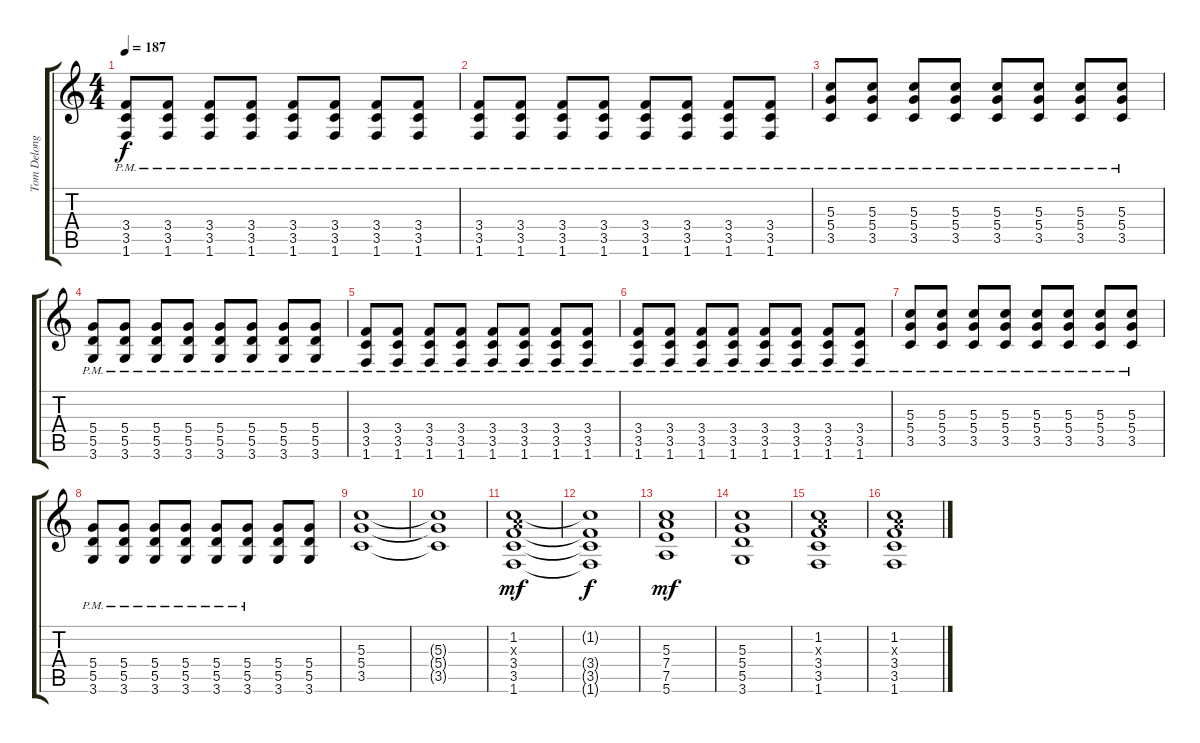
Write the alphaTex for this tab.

\track ("Tom Delonge Rhythm Guitar" "Tom Delong") {instrument overdrivenguitar}
\staff {score tabs}
\tuning (E4 B3 G3 D3 A2 E2) {hide}
\ts (4 4)
\tempo 187
\clef g2
\ks c
(3.4{pm} 3.5{pm} 1.6{pm}).8{dy f} (3.4{pm} 3.5{pm} 1.6{pm}).8 (3.4{pm} 3.5{pm} 1.6{pm}).8 (3.4{pm} 3.5{pm} 1.6{pm}).8 (3.4{pm} 3.5{pm} 1.6{pm}).8 (3.4{pm} 3.5{pm} 1.6{pm}).8 (3.4{pm} 3.5{pm} 1.6{pm}).8 (3.4{pm} 3.5{pm} 1.6{pm}).8 |
(3.4{pm} 3.5{pm} 1.6{pm}).8 (3.4{pm} 3.5{pm} 1.6{pm}).8 (3.4{pm} 3.5{pm} 1.6{pm}).8 (3.4{pm} 3.5{pm} 1.6{pm}).8 (3.4{pm} 3.5{pm} 1.6{pm}).8 (3.4{pm} 3.5{pm} 1.6{pm}).8 (3.4{pm} 3.5{pm} 1.6{pm}).8 (3.4{pm} 3.5{pm} 1.6{pm}).8 |
(5.3{pm} 5.4{pm} 3.5{pm}).8 (5.3{pm} 5.4{pm} 3.5{pm}).8 (5.3{pm} 5.4{pm} 3.5{pm}).8 (5.3{pm} 5.4{pm} 3.5{pm}).8 (5.3{pm} 5.4{pm} 3.5{pm}).8 (5.3{pm} 5.4{pm} 3.5{pm}).8 (5.3{pm} 5.4{pm} 3.5{pm}).8 (5.3{pm} 5.4{pm} 3.5{pm}).8 |
(5.4{pm} 5.5{pm} 3.6{pm}).8 (5.4{pm} 5.5{pm} 3.6{pm}).8 (5.4{pm} 5.5{pm} 3.6{pm}).8 (5.4{pm} 5.5{pm} 3.6{pm}).8 (5.4{pm} 5.5{pm} 3.6{pm}).8 (5.4{pm} 5.5{pm} 3.6{pm}).8 (5.4{pm} 5.5{pm} 3.6{pm}).8 (5.4{pm} 5.5{pm} 3.6{pm}).8 |
(3.4{pm} 3.5{pm} 1.6{pm}).8 (3.4{pm} 3.5{pm} 1.6{pm}).8 (3.4{pm} 3.5{pm} 1.6{pm}).8 (3.4{pm} 3.5{pm} 1.6{pm}).8 (3.4{pm} 3.5{pm} 1.6{pm}).8 (3.4{pm} 3.5{pm} 1.6{pm}).8 (3.4{pm} 3.5{pm} 1.6{pm}).8 (3.4{pm} 3.5{pm} 1.6{pm}).8 |
(3.4{pm} 3.5{pm} 1.6{pm}).8 (3.4{pm} 3.5{pm} 1.6{pm}).8 (3.4{pm} 3.5{pm} 1.6{pm}).8 (3.4{pm} 3.5{pm} 1.6{pm}).8 (3.4{pm} 3.5{pm} 1.6{pm}).8 (3.4{pm} 3.5{pm} 1.6{pm}).8 (3.4{pm} 3.5{pm} 1.6{pm}).8 (3.4{pm} 3.5{pm} 1.6{pm}).8 |
(5.3{pm} 5.4{pm} 3.5{pm}).8 (5.3{pm} 5.4{pm} 3.5{pm}).8 (5.3{pm} 5.4{pm} 3.5{pm}).8 (5.3{pm} 5.4{pm} 3.5{pm}).8 (5.3{pm} 5.4{pm} 3.5{pm}).8 (5.3{pm} 5.4{pm} 3.5{pm}).8 (5.3{pm} 5.4{pm} 3.5{pm}).8 (5.3{pm} 5.4{pm} 3.5{pm}).8 |
(5.4{pm} 5.5{pm} 3.6{pm}).8 (5.4{pm} 5.5{pm} 3.6{pm}).8 (5.4{pm} 5.5{pm} 3.6{pm}).8 (5.4{pm} 5.5{pm} 3.6{pm}).8 (5.4{pm} 5.5{pm} 3.6{pm}).8 (5.4{pm} 5.5{pm} 3.6{pm}).8 (5.4 5.5 3.6).8 (5.4 5.5 3.6).8 |
(5.3 5.4 3.5).1 |
(5.3{t} 5.4{t} 3.5{t}).1 |
(1.2 2.3{x} 3.4 3.5 1.6).1{dy mf} |
(1.2{t} 3.4{t} 3.5{t} 1.6{t}).1{dy f} |
(5.3 7.4 7.5 5.6).1{dy mf} |
(5.3 5.4 5.5 3.6).1 |
(1.2 2.3{x} 3.4 3.5 1.6).1 |
(1.2 2.3{x} 3.4 3.5 1.6).1
